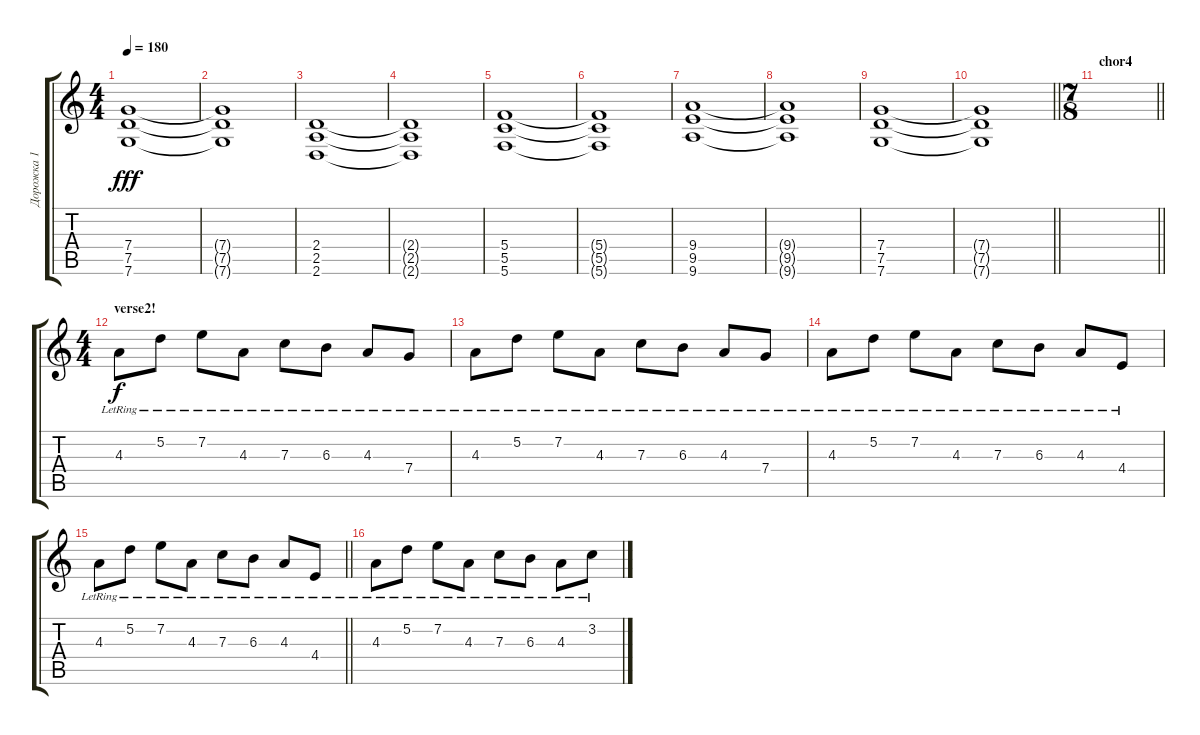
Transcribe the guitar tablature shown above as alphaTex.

\track ("Дорожка 1" "Дорожка 1") {instrument distortionguitar}
\staff {score tabs}
\tuning (D4 A3 F3 C3 G2 C2) {hide}
\ts (4 4)
\tempo 180
\clef g2
\ks c
(7.4 7.5 7.6).1{dy fff} |
(7.4{t} 7.5{t} 7.6{t}).1 |
(2.4 2.5 2.6).1 |
(2.4{t} 2.5{t} 2.6{t}).1 |
(5.4 5.5 5.6).1 |
(5.4{t} 5.5{t} 5.6{t}).1 |
(9.4 9.5 9.6).1 |
(9.4{t} 9.5{t} 9.6{t}).1 |
(7.4 7.5 7.6).1 |
\barLineRight lightlight
(7.4{t} 7.5{t} 7.6{t}).1 |
\ts (7 8)
\section ("" "chor4")
\barLineRight lightlight
|
\ts (4 4)
\section ("" "verse2!")
4.3{lr}.8{dy f} 5.2{lr}.8 7.2{lr}.8 4.3{lr}.8 7.3{lr}.8 6.3{lr}.8 4.3{lr}.8 7.4{lr}.8 |
4.3{lr}.8 5.2{lr}.8 7.2{lr}.8 4.3{lr}.8 7.3{lr}.8 6.3{lr}.8 4.3{lr}.8 7.4{lr}.8 |
4.3{lr}.8 5.2{lr}.8 7.2{lr}.8 4.3{lr}.8 7.3{lr}.8 6.3{lr}.8 4.3{lr}.8 4.4{lr}.8 |
\barLineRight lightlight
4.3{lr}.8 5.2{lr}.8 7.2{lr}.8 4.3{lr}.8 7.3{lr}.8 6.3{lr}.8 4.3{lr}.8 4.4{lr}.8 |
4.3{lr}.8 5.2{lr}.8 7.2{lr}.8 4.3{lr}.8 7.3{lr}.8 6.3{lr}.8 4.3{lr}.8 3.2{lr}.8
